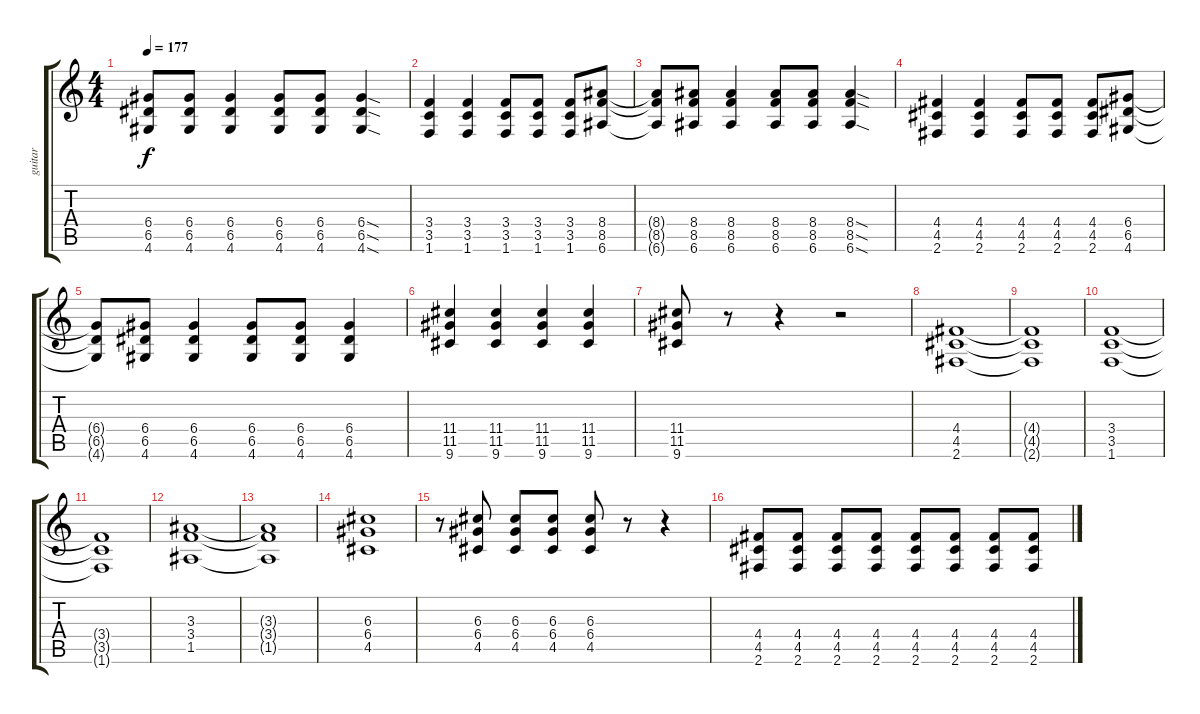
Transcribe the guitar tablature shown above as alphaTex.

\track ("guitar" "guitar") {instrument distortionguitar}
\staff {score tabs}
\tuning (E4 B3 G3 D3 A2 E2) {hide}
\ts (4 4)
\tempo 177
\clef g2
\ks c
(6.4{t} 6.5{t} 4.6{t}).8{dy f} (6.4 6.5 4.6).8 (6.4 6.5 4.6).4 (6.4 6.5 4.6).8 (6.4 6.5 4.6).8 (6.4{sod} 6.5{sod} 4.6{sod}).4 |
(3.4 3.5 1.6).4 (3.4 3.5 1.6).4 (3.4 3.5 1.6).8 (3.4 3.5 1.6).8 (3.4 3.5 1.6).8 (8.4 8.5 6.6).8 |
(8.4{t} 8.5{t} 6.6{t}).8 (8.4 8.5 6.6).8 (8.4 8.5 6.6).4 (8.4 8.5 6.6).8 (8.4 8.5 6.6).8 (8.4{sod} 8.5{sod} 6.6{sod}).4 |
(4.4 4.5 2.6).4 (4.4 4.5 2.6).4 (4.4 4.5 2.6).8 (4.4 4.5 2.6).8 (4.4 4.5 2.6).8 (6.4 6.5 4.6).8 |
(6.4{t} 6.5{t} 4.6{t}).8 (6.4 6.5 4.6).8 (6.4 6.5 4.6).4 (6.4 6.5 4.6).8 (6.4 6.5 4.6).8 (6.4 6.5 4.6).4 |
(11.4 11.5 9.6).4 (11.4 11.5 9.6).4 (11.4 11.5 9.6).4 (11.4 11.5 9.6).4 |
(11.4 11.5 9.6).8 r.8 r.4 r.2 |
\section ("" "")
(4.4 4.5 2.6).1 |
(4.4{t} 4.5{t} 2.6{t}).1 |
(3.4 3.5 1.6).1 |
(3.4{t} 3.5{t} 1.6{t}).1 |
(3.3 3.4 1.5).1 |
(3.3{t} 3.4{t} 1.5{t}).1 |
(6.3 6.4 4.5).1 |
r.8 (6.3 6.4 4.5).8 (6.3 6.4 4.5).8 (6.3 6.4 4.5).8 (6.3 6.4 4.5).8 r.8 r.4 |
\section ("" "")
(4.4 4.5 2.6).8 (4.4 4.5 2.6).8 (4.4 4.5 2.6).8 (4.4 4.5 2.6).8 (4.4 4.5 2.6).8 (4.4 4.5 2.6).8 (4.4 4.5 2.6).8 (4.4 4.5 2.6).8
